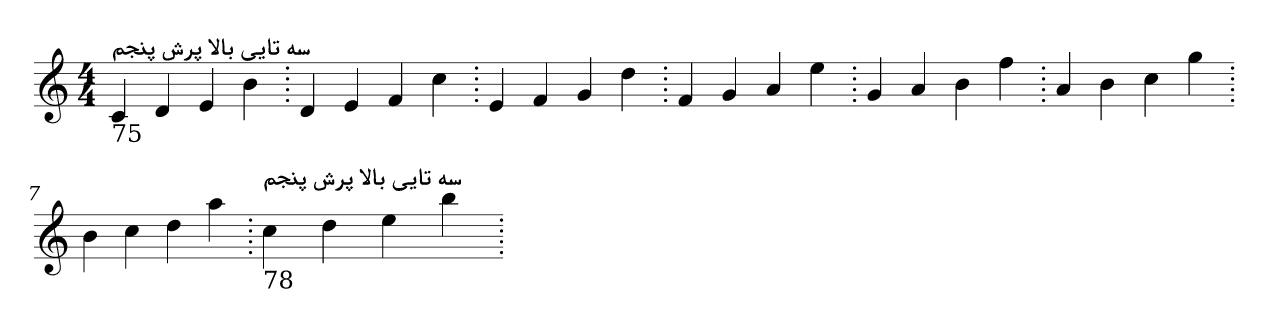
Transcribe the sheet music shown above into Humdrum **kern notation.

**kern
*part1
*staff1
!!LO:LB:g=z
*clefG2
*k[]
*C:
*M4/4
=1
!LO:TX:b:t=75
!LO:TX:a:t=سه تایی بالا پرش پنجم
4ci/
4di/
4ei/
4bi\
=2.
*k[]
*C:
4di/
4ei/
4fi/
4cci\
=3.
*k[]
*C:
4ei/
4fi/
4gi/
4ddi\
=4.
*k[]
*C:
4fi/
4gi/
4ai/
4eei\
!!LO:LB:g=z
=5.
*k[]
*C:
4gi/
4ai/
4bi\
4ffi\
=6.
*k[]
*C:
4ai/
4bi\
4cci\
4ggi\
=7.
*k[]
*C:
4bi\
4cci\
4ddi\
4aai\
!!LO:LB:g=z
=8.
*k[]
*C:
!LO:TX:b:t=78
!LO:TX:a:t=سه تایی بالا پرش پنجم
4cci\
4ddi\
4eei\
4bbi\
=.
*-
